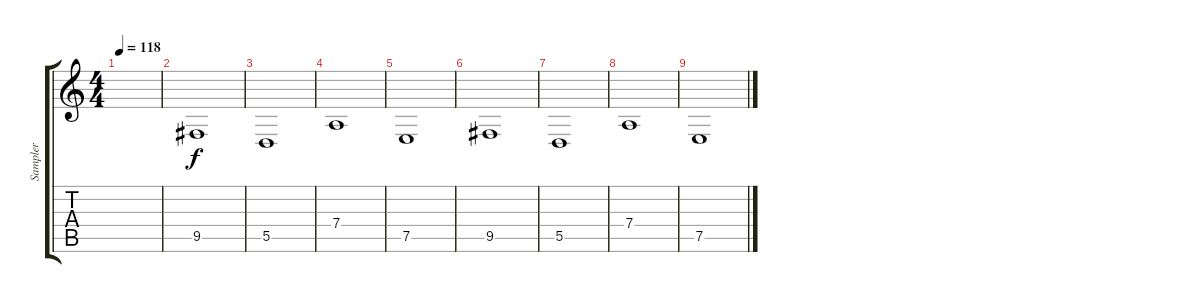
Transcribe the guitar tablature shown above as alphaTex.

\track ("Sampler" "Sampler") {instrument stringensemble2}
\staff {score tabs}
\tuning (E4 B3 G3 D3 A2 E2) {hide}
\ts (4 4)
\tempo 118
\clef g2
\ks c
|
9.5.1 |
5.5.1 |
7.4.1 |
7.5.1 |
9.5.1 |
5.5.1 |
7.4.1 |
7.5.1
